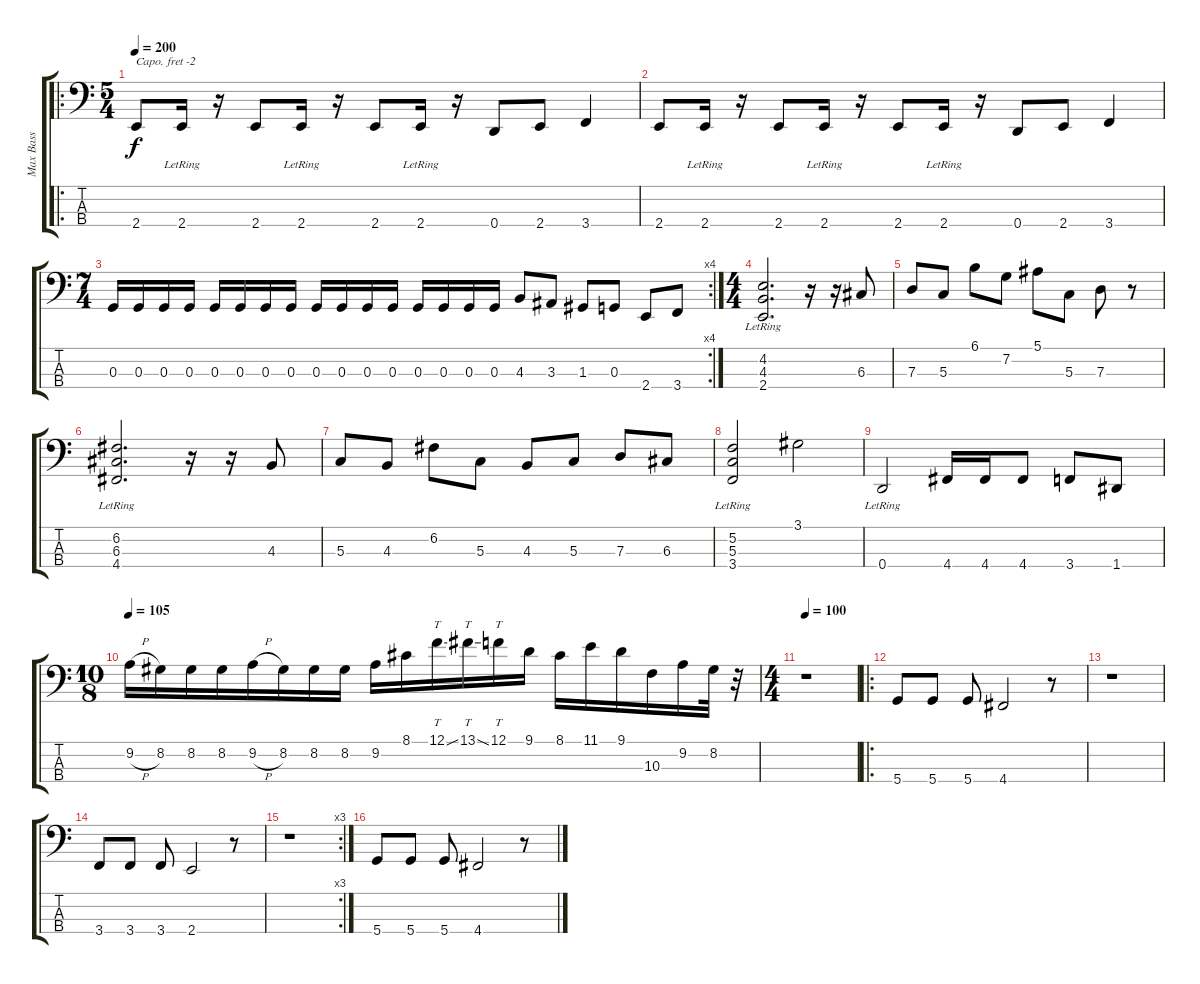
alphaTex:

\track ("Max Bass" "Max Bass") {instrument electricbasspick}
\staff {score tabs}
\capo -2
\tuning (G2 D2 A1 E1) {hide}
\ro
\ts (5 4)
\tempo 200
\clef f4
\ks c
2.4.8{dy f} 2.4{lr}.16 r.16 2.4.8 2.4{lr}.16 r.16 2.4.8 2.4{lr}.16 r.16 0.4.8 2.4.8 3.4.4 |
2.4.8 2.4{lr}.16 r.16 2.4.8 2.4{lr}.16 r.16 2.4.8 2.4{lr}.16 r.16 0.4.8 2.4.8 3.4.4 |
\rc 4
\ts (7 4)
0.3.16 0.3.16 0.3.16 0.3.16 0.3.16 0.3.16 0.3.16 0.3.16 0.3.16 0.3.16 0.3.16 0.3.16 0.3.16 0.3.16 0.3.16 0.3.16 4.3.8 3.3.8 1.3.8 0.3.8 2.4.8 3.4.8 |
\ts (4 4)
(4.2 4.3 2.4{lr}).2{d} r.16 r.16 6.3.8 |
7.3.8 5.3.8 6.1.8 7.2.8 5.1.8 5.3.8 7.3.8 r.8 |
(6.2 6.3{lr} 4.4).2{d} r.16 r.16 4.3.8 |
5.3.8 4.3.8 6.2.8 5.3.8 4.3.8 5.3.8 7.3.8 6.3.8 |
(5.2 5.3 3.4{lr}).2 3.1.2 |
0.4{lr}.2 4.4.16 4.4.16 4.4.8 3.4.8 1.4.8 |
\ts (10 8)
\tempo 105
9.2{h}.16 8.2.16 8.2.16 8.2.16 9.2{h}.16 8.2.16 8.2.16 8.2.16 9.2.16 8.1.16 12.1{ss}.16{tt} 13.1{ss}.16{tt} 12.1.16{tt} 9.1.16 8.1.16 11.1.16 9.1.16 10.3.16 9.2.16 8.2.32 r.32 |
\ts (4 4)
\tempo 100
r.1 |
\ro
5.4.8 5.4.8 5.4.8 4.4.2 r.8 |
r.1 |
3.4.8 3.4.8 3.4.8 2.4.2 r.8 |
\rc 3
r.1 |
5.4.8 5.4.8 5.4.8 4.4.2 r.8
